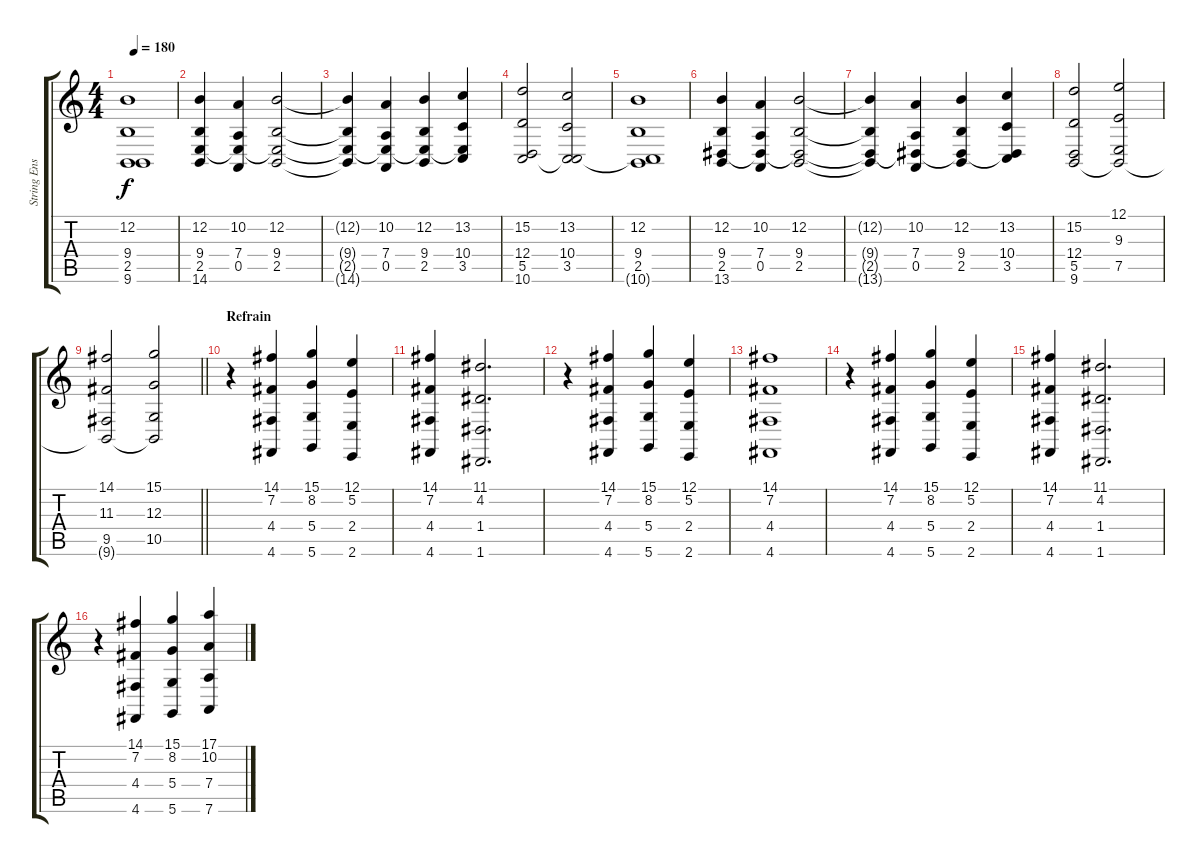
\track ("String Ensemble" "String Ens") {instrument stringensemble1}
\staff {score tabs}
\tuning (E4 B3 G3 D3 A2 D2) {hide}
\ts (4 4)
\tempo 180
\clef g2
\ks c
(12.2 9.4 2.5 9.6{t}).1{dy f} |
(12.2 9.4 2.5 14.6).4 (10.2 7.4 0.5 14.6{t}).4 (12.2 9.4 2.5 14.6{t}).2 |
(12.2{t} 9.4{t} 2.5{t} 14.6{t}).4 (10.2 7.4 0.5 14.6{t}).4 (12.2 9.4 2.5 14.6{t}).4 (13.2 10.4 3.5 14.6{t}).4 |
(15.2 12.4 5.5 10.6).2 (13.2 10.4 3.5 10.6{t}).2 |
(12.2 9.4 2.5 10.6{t}).1 |
(12.2 9.4 2.5 13.6).4 (10.2 7.4 0.5 13.6{t}).4 (12.2 9.4 2.5 13.6{t}).2 |
(12.2{t} 9.4{t} 2.5{t} 13.6{t}).4 (10.2 7.4 0.5 13.6{t}).4 (12.2 9.4 2.5 13.6{t}).4 (13.2 10.4 3.5 13.6{t}).4 |
(15.2 12.4 5.5 9.6).2 (12.1 9.3 7.5 9.6{t}).2 |
\barLineRight lightlight
(14.1 11.3 9.5 9.6{t}).2 (15.1 12.3 10.5 9.6{t}).2 |
\section ("" "Refrain")
r.4 (14.1 7.2 4.4 4.6).4 (15.1 8.2 5.4 5.6).4 (12.1 5.2 2.4 2.6).4 |
(14.1 7.2 4.4 4.6).4 (11.1 4.2 1.4 1.6).2{d} |
r.4 (14.1 7.2 4.4 4.6).4 (15.1 8.2 5.4 5.6).4 (12.1 5.2 2.4 2.6).4 |
(14.1 7.2 4.4 4.6).1 |
r.4 (14.1 7.2 4.4 4.6).4 (15.1 8.2 5.4 5.6).4 (12.1 5.2 2.4 2.6).4 |
(14.1 7.2 4.4 4.6).4 (11.1 4.2 1.4 1.6).2{d} |
r.4 (14.1 7.2 4.4 4.6).4 (15.1 8.2 5.4 5.6).4 (17.1 10.2 7.4 7.6).4
